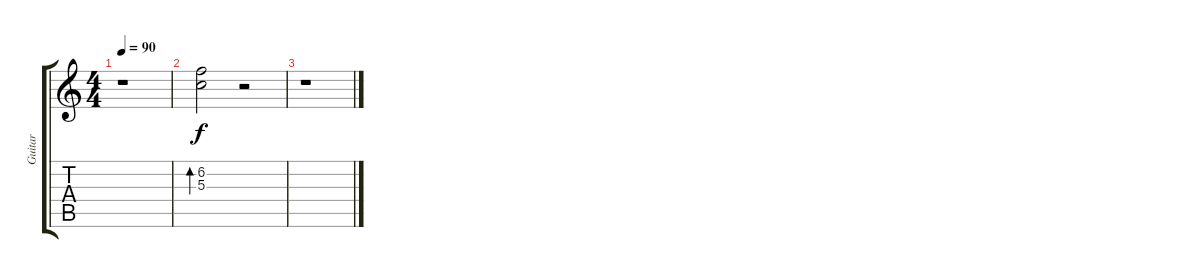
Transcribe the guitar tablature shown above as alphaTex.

\track ("Guitar" "Guitar") {instrument distortionguitar}
\staff {score tabs}
\tuning (E4 B3 G3 D3 A2 E2) {hide}
\ts (4 4)
\tempo 90
\clef g2
\ks c
r.1{dy f} |
(6.2 5.3).2{bd 480 volume 11 instrument acousticguitarsteel} r.2 |
r.1
